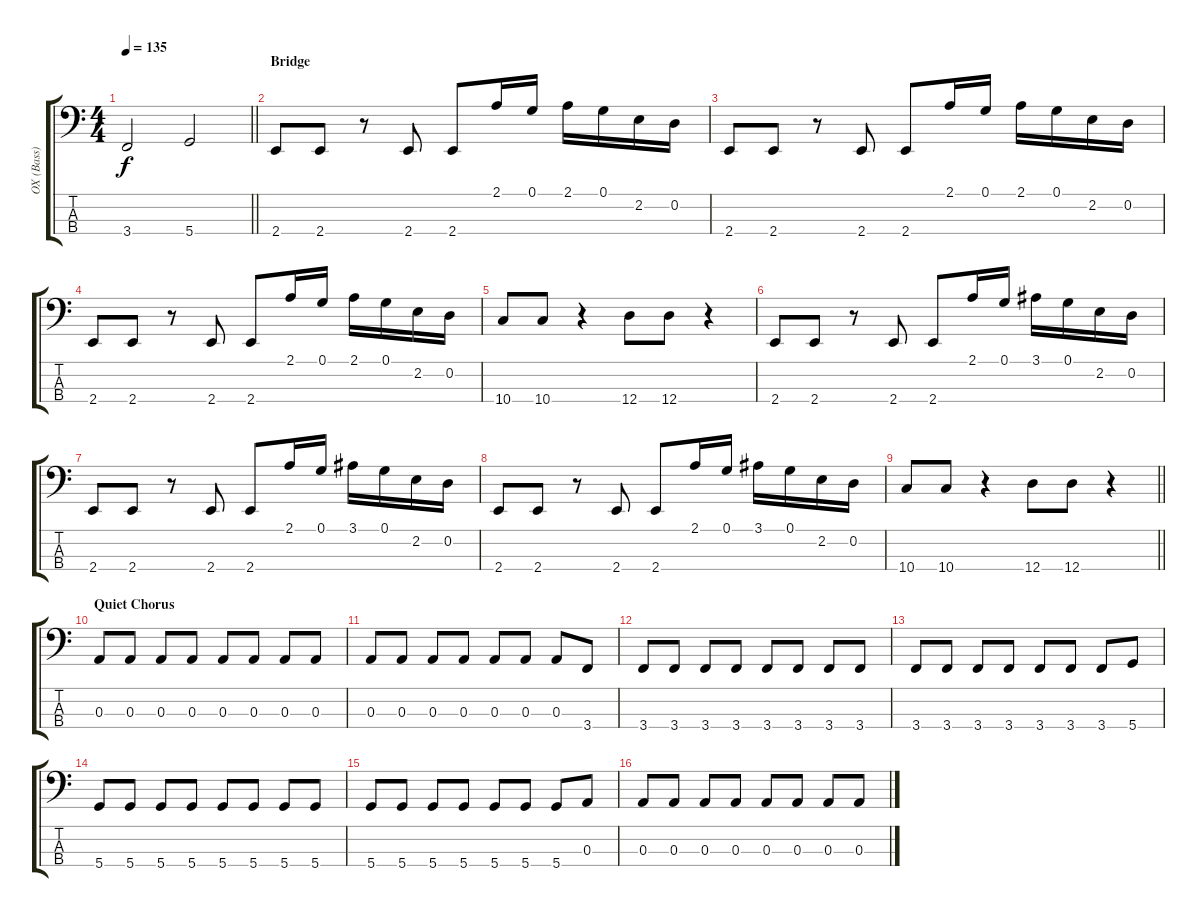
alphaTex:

\track ("OX (Bass)" "OX (Bass)") {instrument electricbasspick}
\staff {score tabs}
\tuning (G2 D2 A1 D1) {hide}
\ts (4 4)
\tempo 135
\clef f4
\barLineRight lightlight
\ks c
3.4.2{dy f} 5.4.2 |
\section ("" "Bridge")
2.4.8 2.4.8 r.8 2.4.8 2.4.8 2.1.16 0.1.16 2.1.16 0.1.16 2.2.16 0.2.16 |
2.4.8 2.4.8 r.8 2.4.8 2.4.8 2.1.16 0.1.16 2.1.16 0.1.16 2.2.16 0.2.16 |
2.4.8 2.4.8 r.8 2.4.8 2.4.8 2.1.16 0.1.16 2.1.16 0.1.16 2.2.16 0.2.16 |
10.4.8 10.4.8 r.4 12.4.8 12.4.8 r.4 |
2.4.8 2.4.8 r.8 2.4.8 2.4.8 2.1.16 0.1.16 3.1.16 0.1.16 2.2.16 0.2.16 |
2.4.8 2.4.8 r.8 2.4.8 2.4.8 2.1.16 0.1.16 3.1.16 0.1.16 2.2.16 0.2.16 |
2.4.8 2.4.8 r.8 2.4.8 2.4.8 2.1.16 0.1.16 3.1.16 0.1.16 2.2.16 0.2.16 |
\barLineRight lightlight
10.4.8 10.4.8 r.4 12.4.8 12.4.8 r.4 |
\section ("" "Quiet Chorus")
0.3.8 0.3.8 0.3.8 0.3.8 0.3.8 0.3.8 0.3.8 0.3.8 |
0.3.8 0.3.8 0.3.8 0.3.8 0.3.8 0.3.8 0.3.8 3.4.8 |
3.4.8 3.4.8 3.4.8 3.4.8 3.4.8 3.4.8 3.4.8 3.4.8 |
3.4.8 3.4.8 3.4.8 3.4.8 3.4.8 3.4.8 3.4.8 5.4.8 |
5.4.8 5.4.8 5.4.8 5.4.8 5.4.8 5.4.8 5.4.8 5.4.8 |
5.4.8 5.4.8 5.4.8 5.4.8 5.4.8 5.4.8 5.4.8 0.3.8 |
0.3.8 0.3.8 0.3.8 0.3.8 0.3.8 0.3.8 0.3.8 0.3.8
